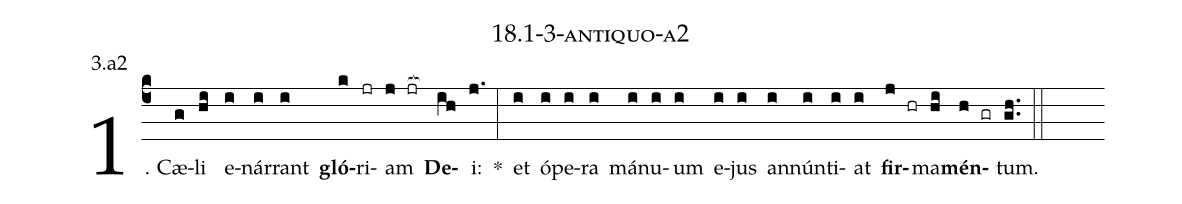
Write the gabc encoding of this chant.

name: 18.1-3-antiquo-a2;
annotation: 3.a2;
%%
(c4)1. Cæ(g)li(hi) e(i)nár(i)rant(i) <b>gló</b>(k)ri(jr)am(j jr[ocb:1{]) <b>De</b>(ih[ocb:0}])i:(j.) *(:) et(i) ó(i)pe(i)ra(i) má(i)nu(i)um(i) e(i)jus(i) an(i)nún(i)ti(i)at(i) <b>fir</b>(j hr)ma(hi)<b>mén</b>(h gr)tum.(gh..) (::)


%E(i) u(i) o(j) u(hi) a(h) e.(gh..) (::)
